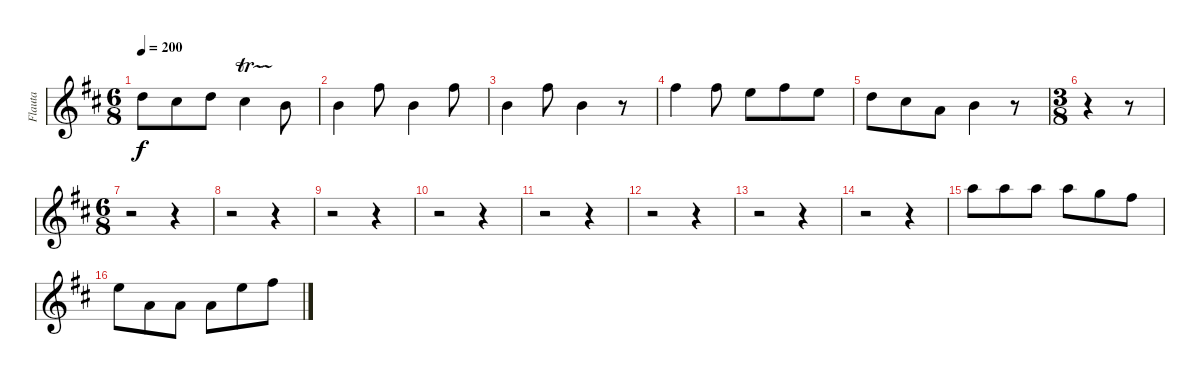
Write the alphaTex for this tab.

\track ("Flauta" "Flauta") {instrument whistle}
\staff {score}
\tuning (E4 B3 G3 D3 A2 E2) {hide}
\ts (6 8)
\tempo 200
\clef g2
\ks bminor
10.1.8{dy f} 9.1.8 10.1.8 9.1{tr (9 16)}.4 7.1.8 |
7.1.4 14.1.8 7.1.4 14.1.8 |
7.1.4 14.1.8 7.1.4 r.8 |
14.1.4 14.1.8 12.1.8 14.1.8 12.1.8 |
10.1.8 9.1.8 5.1.8 7.1.4 r.8 |
\ts (3 8)
r.4 r.8 |
\ts (6 8)
r.2 r.4 |
r.2 r.4 |
r.2 r.4 |
r.2 r.4 |
r.2 r.4 |
r.2 r.4 |
r.2 r.4 |
r.2 r.4 |
17.1.8 17.1.8 17.1.8 17.1.8 15.1.8 14.1.8 |
12.1.8 5.1.8 5.1.8 5.1.8 12.1.8 14.1.8
